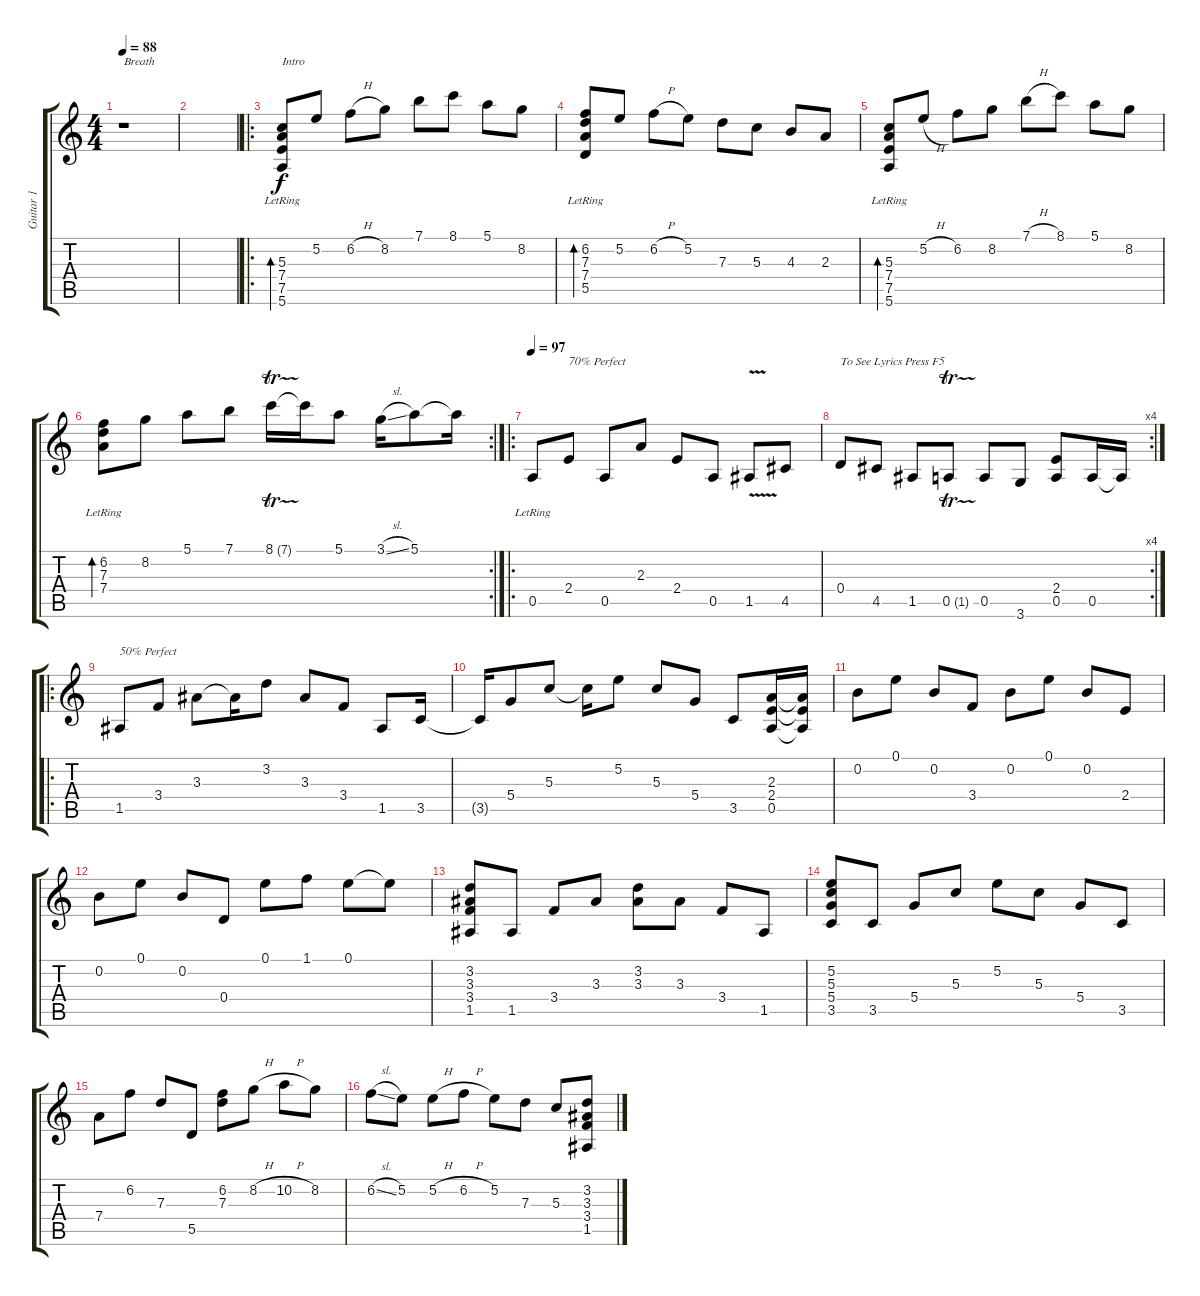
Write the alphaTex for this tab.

\track ("Guitar 1" "Guitar 1") {instrument acousticguitarsteel}
\staff {score tabs}
\tuning (E4 B3 G3 D3 A2 E2) {hide}
\ts (4 4)
\tempo 88
\clef g2
\ks c
r.1{txt "Breath " dy f instrument acousticguitarsteel} |
|
\ro
(5.3{lr} 7.4{lr} 7.5{lr} 5.6{lr}).8{bd 60 txt "Intro"} 5.2.8 6.2{h}.8 8.2.8 7.1.8 8.1.8 5.1.8 8.2.8 |
(6.2{lr} 7.3{lr} 7.4{lr} 5.5{lr}).8{bd 60} 5.2.8 6.2{h}.8 5.2.8 7.3.8 5.3.8 4.3.8 2.3.8 |
(5.3{lr} 7.4{lr} 7.5{lr} 5.6{lr}).8{bd 60} 5.2{h}.8 6.2.8 8.2.8 7.1{h}.8 8.1.8 5.1.8 8.2.8 |
\rc 2
(6.2{lr} 7.3{lr} 7.4{lr}).8{bd 60} 8.2.8 5.1.8 7.1.8 8.1{tr (7 32)}.16 8.1{t}.16 5.1.8 3.1{sl}.16 5.1.8 5.1{t}.16 |
\ro
\tempo 97
0.5{lr}.8 2.4.8{txt "70% Perfect"} 0.5.8 2.3.8 2.4.8 0.5.8 1.5{v}.8 4.5.8 |
\rc 4
0.4.8{txt "To See Lyrics Press F5 "} 4.5.8 1.5.8 0.5{tr (1 16)}.8 0.5.8 3.6.8 (2.4 0.5).8 0.5.16 0.5{t}.16 |
\ro
1.5.8{txt "50% Perfect"} 3.4.8 3.3.8 3.3{t}.16 3.2.8 3.3.8 3.4.8 1.5.8 3.5.16 |
3.5{t}.16 5.4.8 5.3.8 5.3{t}.16 5.2.8 5.3.8 5.4.8 3.5.8 (2.3 2.4 0.5).16 (2.3{t} 2.4{t} 0.5{t}).16 |
0.2.8 0.1.8 0.2.8 3.4.8 0.2.8 0.1.8 0.2.8 2.4.8 |
0.2.8 0.1.8 0.2.8 0.4.8 0.1.8 1.1.8 0.1.8 0.1{t}.8 |
(3.2 3.3 3.4 1.5).8 1.5.8 3.4.8 3.3.8 (3.2 3.3).8 3.3.8 3.4.8 1.5.8 |
(5.2 5.3 5.4 3.5).8 3.5.8 5.4.8 5.3.8 5.2.8 5.3.8 5.4.8 3.5.8 |
7.4.8 6.2.8 7.3.8 5.5.8 (6.2 7.3).8 8.2{h}.8 10.2{h}.8 8.2.8 |
6.2{sl}.8 5.2.8 5.2{h}.8 6.2{h}.8 5.2.8 7.3.8 5.3.8 (3.2 3.3 3.4 1.5).8
